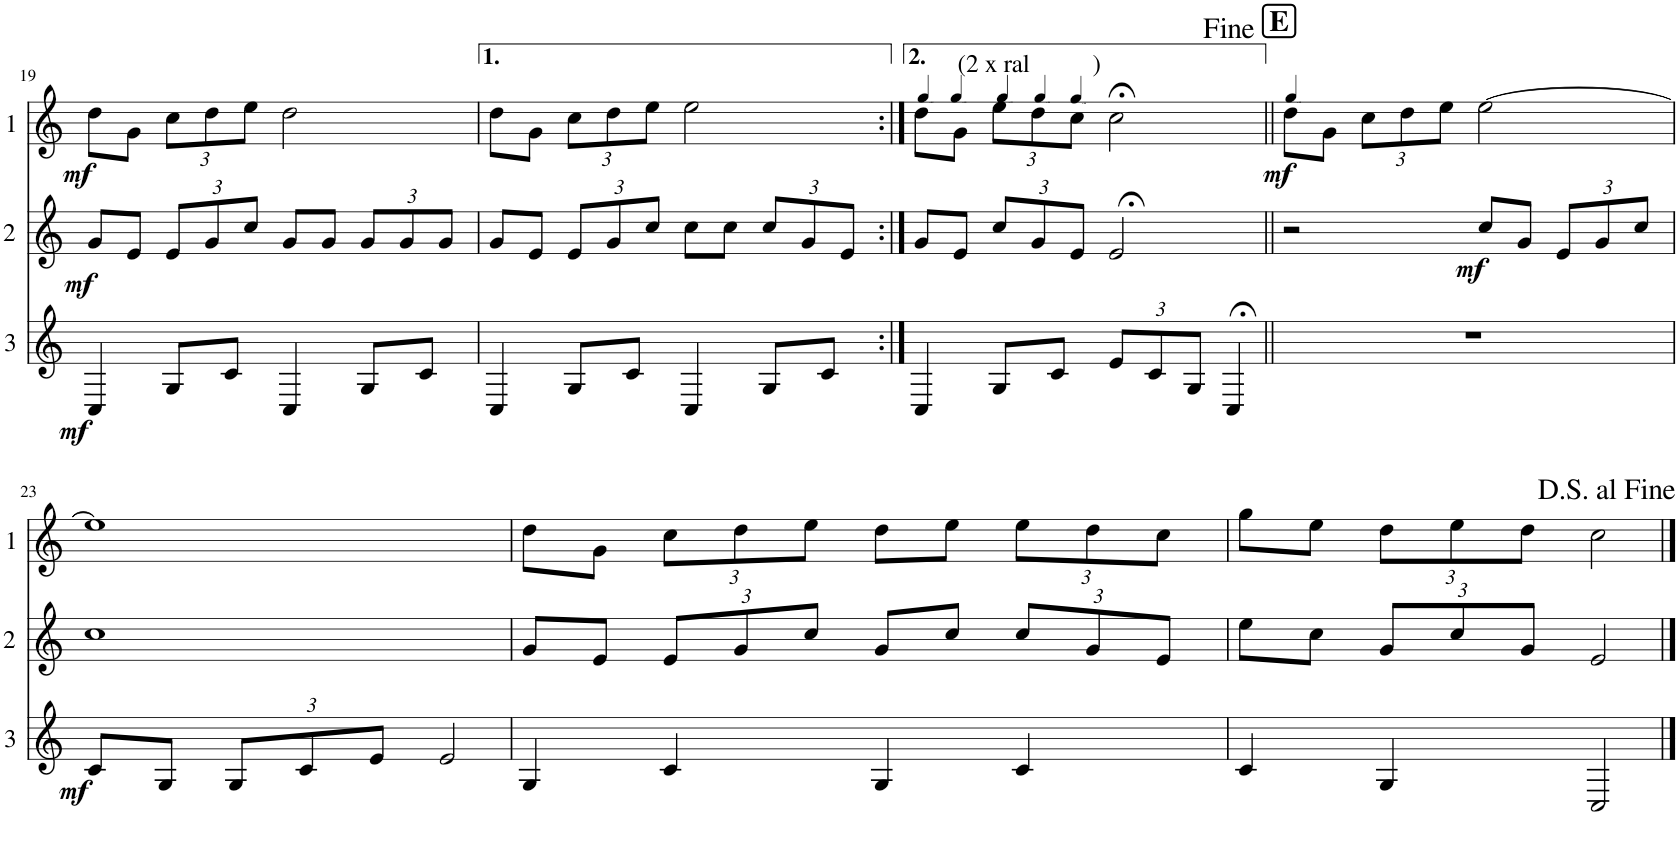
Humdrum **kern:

**kern	**dynam	**kern	**dynam	**kern	**dynam
*part3	*part3	*part2	*part2	*part1	*part1
*staff3	*staff3	*staff2	*staff2	*staff1	*staff1
*I"Cor 3	*	*I"Cor 2	*	*I"Cor 1	*
!!LO:PB:g=z
*clefG2	*	*clefG2	*	*clefG2	*
*Trd4c7	*	*Trd4c7	*	*Trd4c7	*
*k[]	*	*k[]	*	*k[]	*
*M4/4	*	*M4/4	*	*M4/4	*
=19	=19	=19	=19	=19	=19
!	!LO:DY:b	!	!LO:DY:b	!	!LO:DY:b
4C/	mf	8g/L	mf	8dd\L	mf
.	.	8e/J	.	8g\J	.
*	*	*Xbrackettup	*	*Xbrackettup	*
8G/L	.	12e/L	.	12cc\L	.
.	.	12g/	.	12dd\	.
8c/J	.	.	.	.	.
.	.	12cc/J	.	12ee\J	.
4C/	.	8g/L	.	2dd\	.
.	.	8g/J	.	.	.
8G/L	.	12g/L	.	.	.
.	.	12g/	.	.	.
8c/J	.	.	.	.	.
.	.	12g/J	.	.	.
=20	=20	=20	=20	=20	=20
4C/	.	8g/L	.	8dd\L	.
.	.	8e/J	.	8g\J	.
8G/L	.	12e/L	.	12cc\L	.
.	.	12g/	.	12dd\	.
8c/J	.	.	.	.	.
.	.	12cc/J	.	12ee\J	.
4C/	.	8cc\L	.	2ee\	.
.	.	8cc\J	.	.	.
8G/L	.	12cc/L	.	.	.
.	.	12g/	.	.	.
8c/J	.	.	.	.	.
.	.	12e/J	.	.	.
=21:|!	=21:|!	=21:|!	=21:|!	=21:|!	=21:|!
*	*	*	*	*MM64	*
4C/	.	8g/L	.	8dd\L	.
*	*	*	*	*MM60	*
.	.	8e/J	.	8g\J	.
*	*	*	*	*MM52	*
!	!	!	!	!LO:TX:a:t=(2 x ral          )	!
8G/L	.	12cc/L	.	12ee\L	.
*	*	*	*	*MM46	*
.	.	12g/	.	12dd\	.
8c/J	.	.	.	.	.
*	*	*	*	*MM40	*
.	.	12e/J	.	12cc\J	.
*Xbrackettup	*	*	*	*	*
12e/L	.	2e;</	.	2cc;<\	.
12c/	.	.	.	.	.
12G/J	.	.	.	.	.
4C;</	.	.	.	.	.
=22||	=22||	=22||	=22||	=22||	=22||
!!LO:REH:place=s1:a:B:cj:fs=14:t=E
*	*	*	*	*MM68	*
!	!	!	!	!	!LO:DY:b
1r	.	2r	.	8dd\L	mf
.	.	.	.	8g\J	.
.	.	.	.	12cc\L	.
.	.	.	.	12dd\	.
.	.	.	.	12ee\J	.
!	!	!	!LO:DY:b	!	!
.	.	8cc/L	mf	[2ee\	.
.	.	8g/J	.	.	.
.	.	12e/L	.	.	.
.	.	12g/	.	.	.
.	.	12cc/J	.	.	.
!!LO:LB:g=z
=23	=23	=23	=23	=23	=23
!	!LO:DY:b	!	!	!	!
8c/L	mf	1cc	.	1ee]	.
8G/J	.	.	.	.	.
12G/L	.	.	.	.	.
12c/	.	.	.	.	.
12e/J	.	.	.	.	.
2e/	.	.	.	.	.
=24	=24	=24	=24	=24	=24
4G/	.	8g/L	.	8dd\L	.
.	.	8e/J	.	8g\J	.
4c/	.	12e/L	.	12cc\L	.
.	.	12g/	.	12dd\	.
.	.	12cc/J	.	12ee\J	.
4G/	.	8g/L	.	8dd\L	.
.	.	8cc/J	.	8ee\J	.
4c/	.	12cc/L	.	12ee\L	.
.	.	12g/	.	12dd\	.
.	.	12e/J	.	12cc\J	.
=25	=25	=25	=25	=25	=25
4c/	.	8ee\L	.	8gg\L	.
.	.	8cc\J	.	8ee\J	.
4G/	.	12g/L	.	12dd\L	.
.	.	12cc/	.	12ee\	.
.	.	12g/J	.	12dd\J	.
2C/	.	2e/	.	2cc\	.
==	==	==	==	==	==
*-	*-	*-	*-	*-	*-
